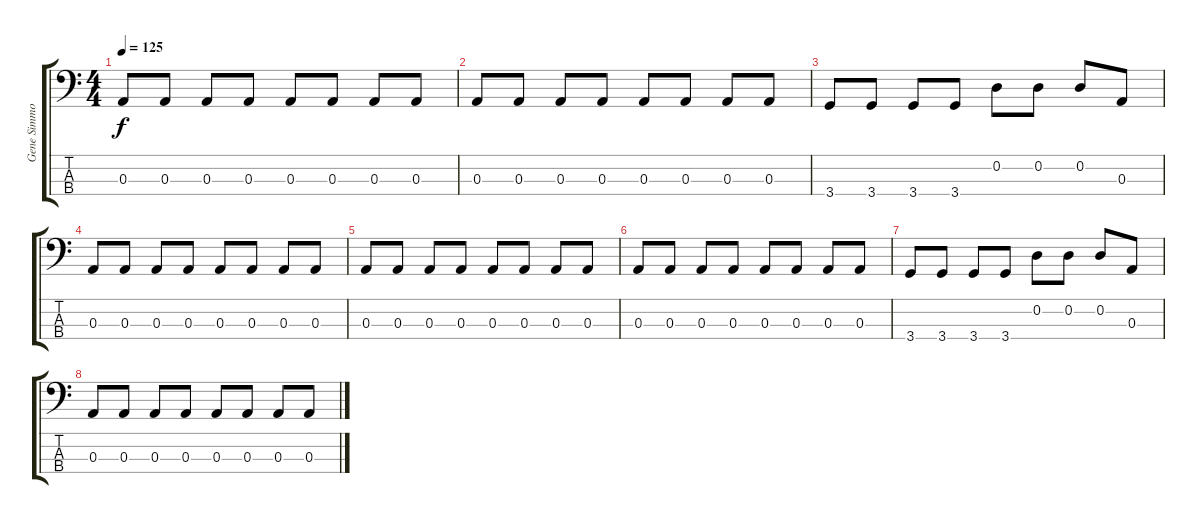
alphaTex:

\track ("Gene Simmons" "Gene Simmo") {instrument electricbasspick}
\staff {score tabs}
\tuning (G2 D2 A1 E1) {hide}
\ts (4 4)
\tempo 125
\clef f4
\ks c
0.3.8{dy f} 0.3.8 0.3.8 0.3.8 0.3.8 0.3.8 0.3.8 0.3.8 |
0.3.8 0.3.8 0.3.8 0.3.8 0.3.8 0.3.8 0.3.8 0.3.8 |
3.4.8 3.4.8 3.4.8 3.4.8 0.2.8 0.2.8 0.2.8 0.3.8 |
0.3.8 0.3.8 0.3.8 0.3.8 0.3.8 0.3.8 0.3.8 0.3.8 |
0.3.8 0.3.8 0.3.8 0.3.8 0.3.8 0.3.8 0.3.8 0.3.8 |
0.3.8 0.3.8 0.3.8 0.3.8 0.3.8 0.3.8 0.3.8 0.3.8 |
3.4.8 3.4.8 3.4.8 3.4.8 0.2.8 0.2.8 0.2.8 0.3.8 |
0.3.8 0.3.8 0.3.8 0.3.8 0.3.8 0.3.8 0.3.8 0.3.8
